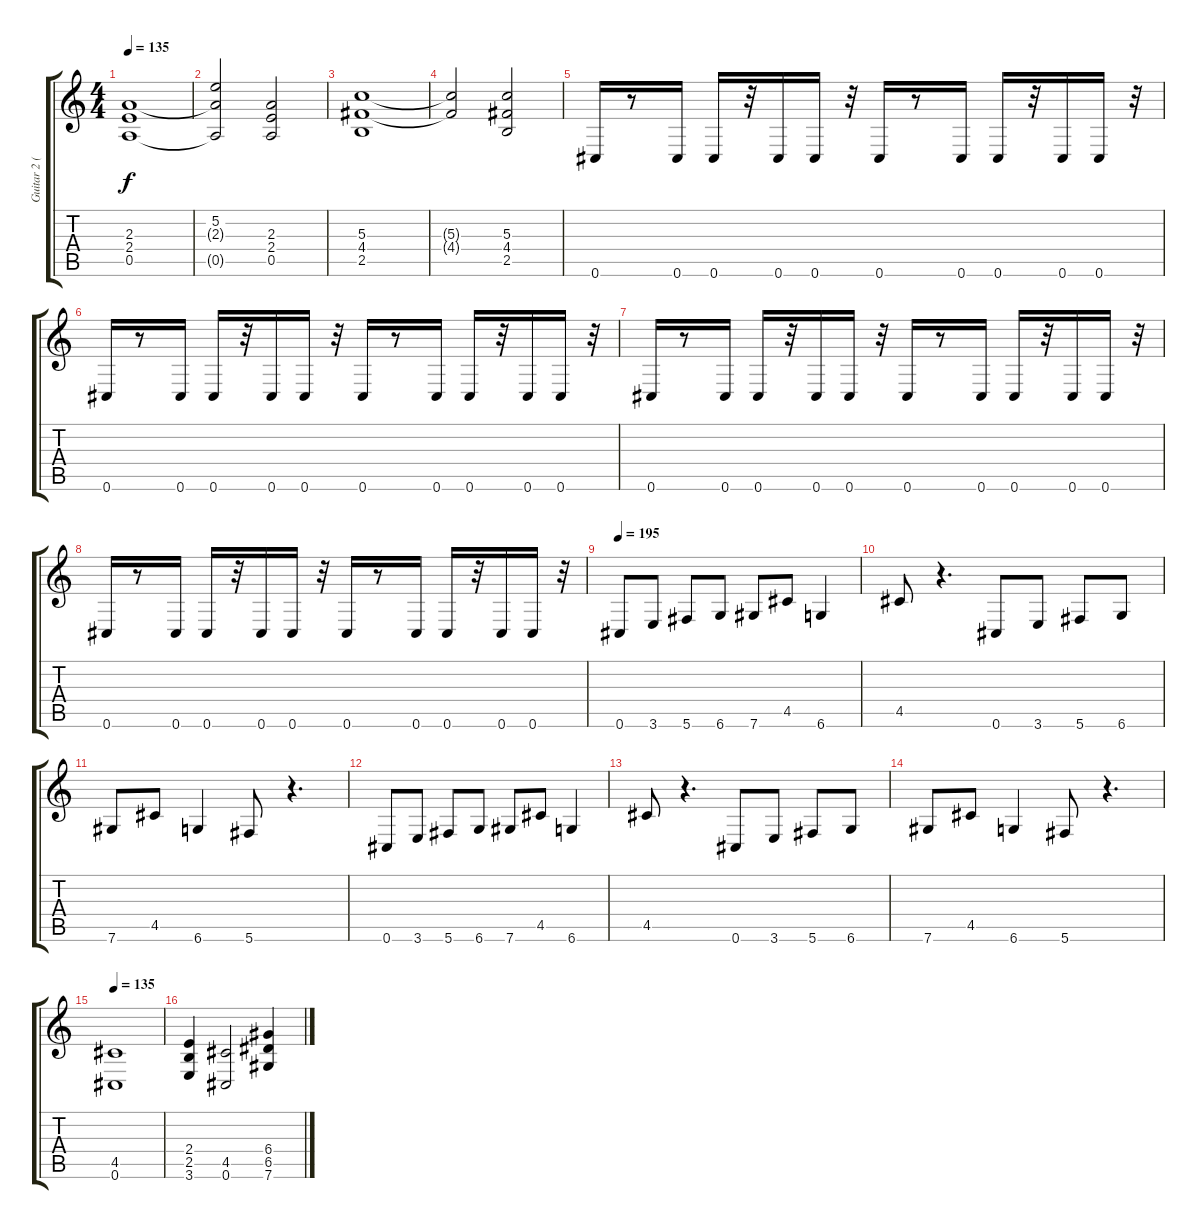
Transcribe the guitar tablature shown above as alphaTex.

\track ("Guitar 2 (Main)" "Guitar 2 (") {instrument distortionguitar}
\staff {score tabs}
\tuning (E4 B3 G3 D3 A2 Db2) {hide}
\ts (4 4)
\tempo 135
\clef g2
\ks c
(2.3 2.4 0.5).1{dy f} |
(5.2{t} 2.3{t} 0.5{t}).2 (2.3 2.4 0.5).2 |
(5.3 4.4 2.5).1 |
(5.3{t} 4.4{t}).2 (5.3 4.4 2.5).2 |
0.6.16 r.8 0.6.16 0.6.16 r.32 0.6.16 0.6.16 r.32 0.6.16 r.8 0.6.16 0.6.16 r.32 0.6.16 0.6.16 r.32 |
0.6.16 r.8 0.6.16 0.6.16 r.32 0.6.16 0.6.16 r.32 0.6.16 r.8 0.6.16 0.6.16 r.32 0.6.16 0.6.16 r.32 |
0.6.16 r.8 0.6.16 0.6.16 r.32 0.6.16 0.6.16 r.32 0.6.16 r.8 0.6.16 0.6.16 r.32 0.6.16 0.6.16 r.32 |
0.6.16 r.8 0.6.16 0.6.16 r.32 0.6.16 0.6.16 r.32 0.6.16 r.8 0.6.16 0.6.16 r.32 0.6.16 0.6.16 r.32 |
\tempo 195
0.6.8 3.6.8 5.6.8 6.6.8 7.6.8 4.5.8 6.6.4 |
4.5.8 r.4{d} 0.6.8 3.6.8 5.6.8 6.6.8 |
7.6.8 4.5.8 6.6.4 5.6.8 r.4{d} |
0.6.8 3.6.8 5.6.8 6.6.8 7.6.8 4.5.8 6.6.4 |
4.5.8 r.4{d} 0.6.8 3.6.8 5.6.8 6.6.8 |
7.6.8 4.5.8 6.6.4 5.6.8 r.4{d} |
\tempo 135
(4.5 0.6).1 |
(2.4 2.5 3.6).4 (4.5 0.6).2 (6.4 6.5 7.6).4
